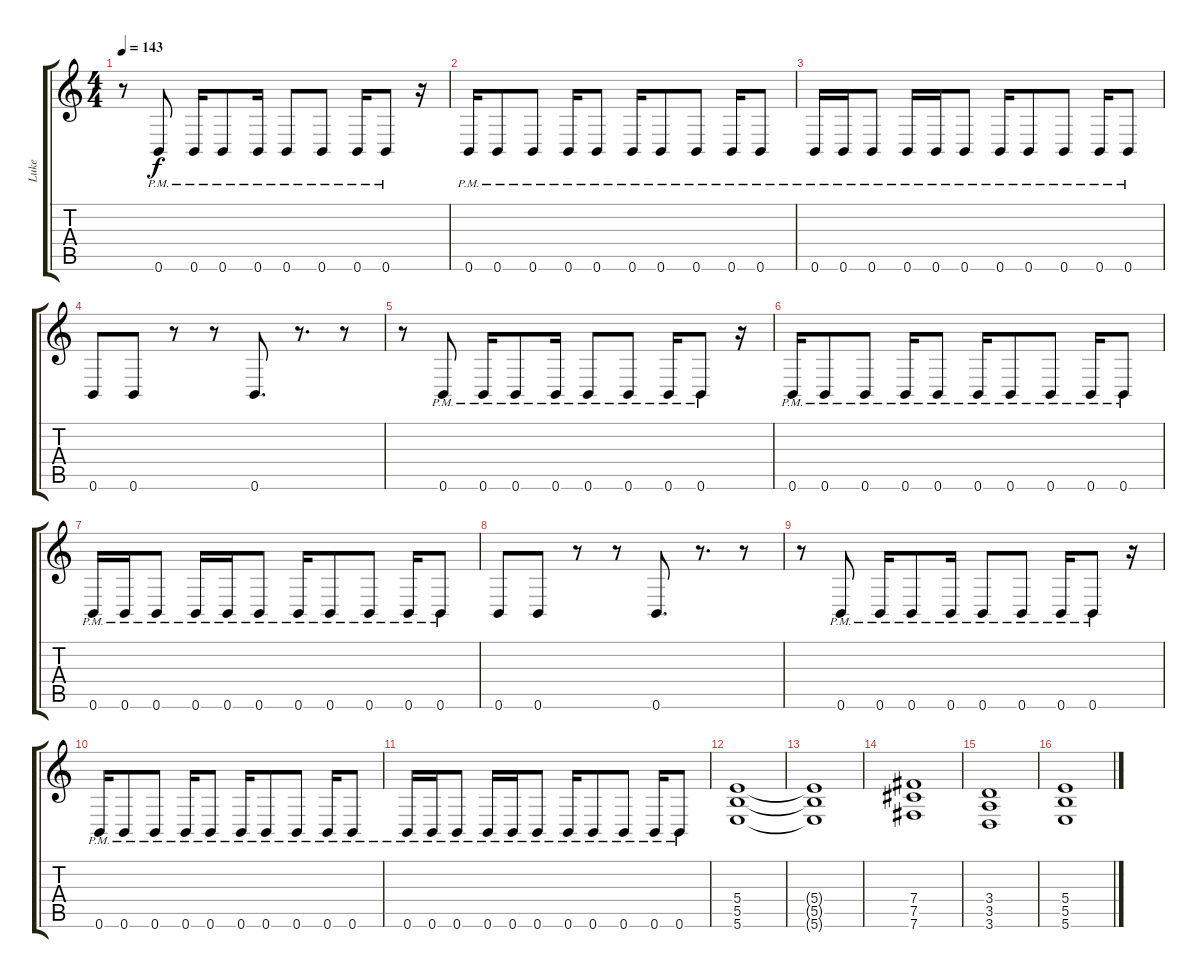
\track ("Luke" "Luke") {instrument distortionguitar}
\staff {score tabs}
\tuning (Db4 Ab3 E3 B2 Gb2 B1) {hide}
\ts (4 4)
\tempo 143
\clef g2
\ks c
r.8{dy f} 0.6{pm}.8 0.6{pm}.16 0.6{pm}.8 0.6{pm}.16 0.6{pm}.8 0.6{pm}.8 0.6{pm}.16 0.6{pm}.8 r.16 |
0.6{pm}.16 0.6{pm}.8 0.6{pm}.8 0.6{pm}.16 0.6{pm}.8 0.6{pm}.16 0.6{pm}.8 0.6{pm}.8 0.6{pm}.16 0.6{pm}.8 |
0.6{pm}.16 0.6{pm}.16 0.6{pm}.8 0.6{pm}.16 0.6{pm}.16 0.6{pm}.8 0.6{pm}.16 0.6{pm}.8 0.6{pm}.8 0.6{pm}.16 0.6{pm}.8 |
0.6.8 0.6.8 r.8 r.8 0.6.8{d} r.8{d} r.8 |
r.8 0.6{pm}.8 0.6{pm}.16 0.6{pm}.8 0.6{pm}.16 0.6{pm}.8 0.6{pm}.8 0.6{pm}.16 0.6{pm}.8 r.16 |
0.6{pm}.16 0.6{pm}.8 0.6{pm}.8 0.6{pm}.16 0.6{pm}.8 0.6{pm}.16 0.6{pm}.8 0.6{pm}.8 0.6{pm}.16 0.6{pm}.8 |
0.6{pm}.16 0.6{pm}.16 0.6{pm}.8 0.6{pm}.16 0.6{pm}.16 0.6{pm}.8 0.6{pm}.16 0.6{pm}.8 0.6{pm}.8 0.6{pm}.16 0.6{pm}.8 |
0.6.8 0.6.8 r.8 r.8 0.6.8{d} r.8{d} r.8 |
r.8 0.6{pm}.8 0.6{pm}.16 0.6{pm}.8 0.6{pm}.16 0.6{pm}.8 0.6{pm}.8 0.6{pm}.16 0.6{pm}.8 r.16 |
0.6{pm}.16 0.6{pm}.8 0.6{pm}.8 0.6{pm}.16 0.6{pm}.8 0.6{pm}.16 0.6{pm}.8 0.6{pm}.8 0.6{pm}.16 0.6{pm}.8 |
0.6{pm}.16 0.6{pm}.16 0.6{pm}.8 0.6{pm}.16 0.6{pm}.16 0.6{pm}.8 0.6{pm}.16 0.6{pm}.8 0.6{pm}.8 0.6{pm}.16 0.6{pm}.8 |
(5.4 5.5 5.6).1{volume 11} |
(5.4{t} 5.5{t} 5.6{t}).1 |
(7.4 7.5 7.6).1 |
(3.4 3.5 3.6).1 |
(5.4 5.5 5.6).1
